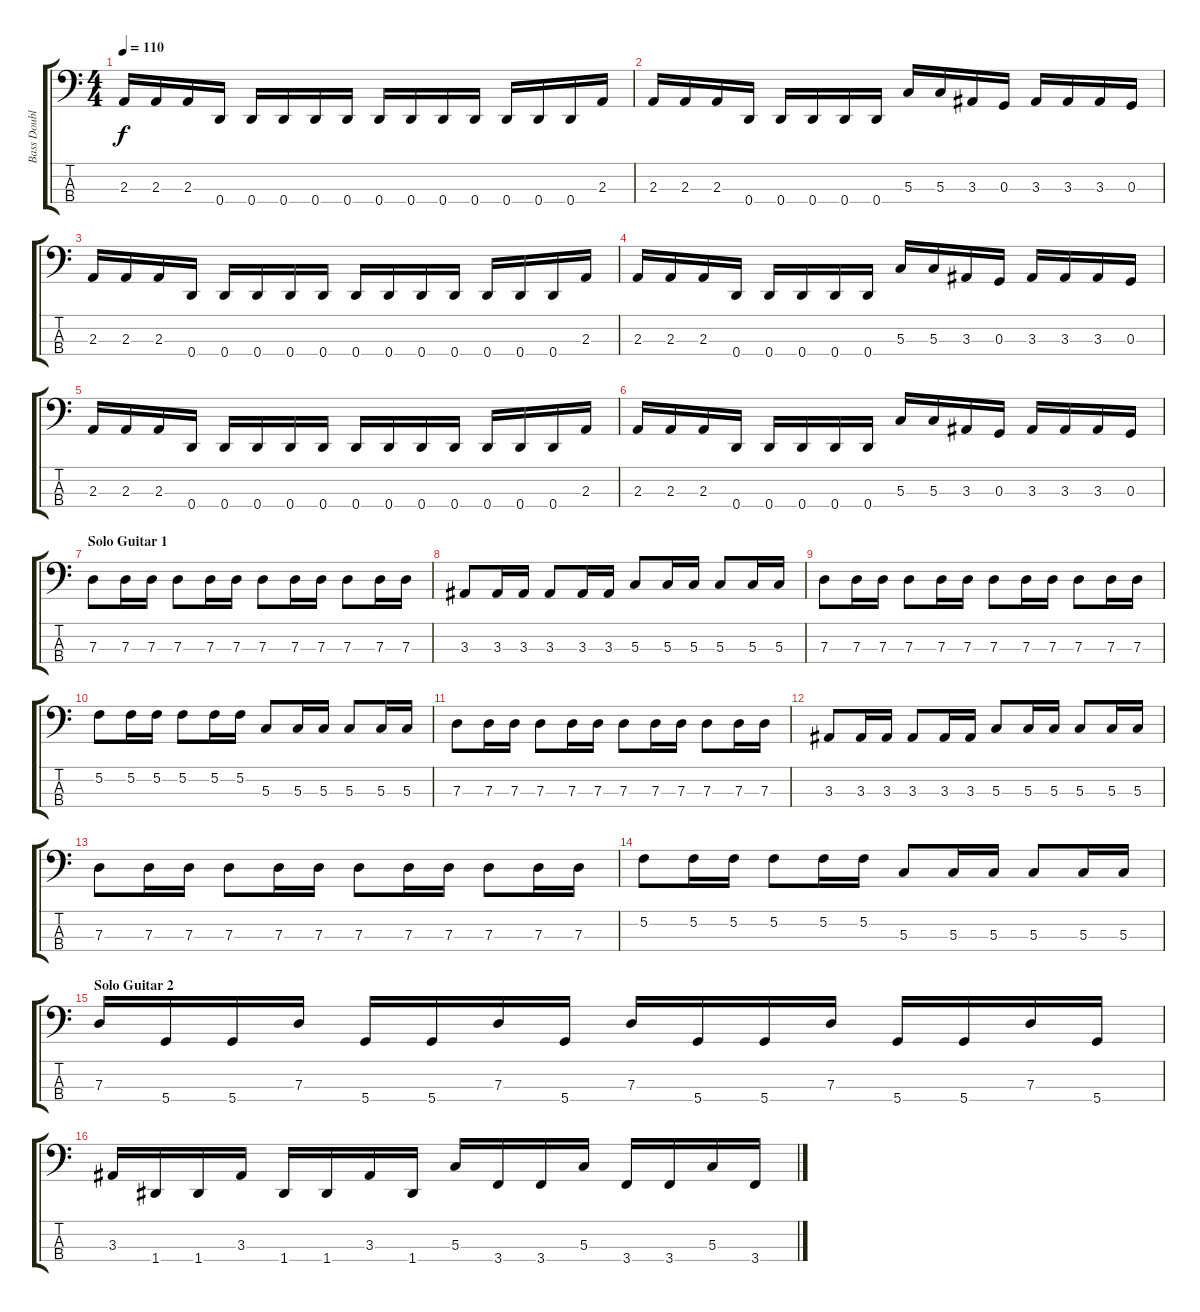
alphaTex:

\track ("Bass Double" "Bass Doubl") {instrument slapbass2}
\staff {score tabs}
\tuning (F2 C2 G1 D1) {hide}
\ts (4 4)
\tempo 110
\clef f4
\ks c
2.3.16{dy f} 2.3.16 2.3.16 0.4.16 0.4.16 0.4.16 0.4.16 0.4.16 0.4.16 0.4.16 0.4.16 0.4.16 0.4.16 0.4.16 0.4.16 2.3.16 |
2.3.16 2.3.16 2.3.16 0.4.16 0.4.16 0.4.16 0.4.16 0.4.16 5.3.16 5.3.16 3.3.16 0.3.16 3.3.16 3.3.16 3.3.16 0.3.16 |
2.3.16 2.3.16 2.3.16 0.4.16 0.4.16 0.4.16 0.4.16 0.4.16 0.4.16 0.4.16 0.4.16 0.4.16 0.4.16 0.4.16 0.4.16 2.3.16 |
2.3.16 2.3.16 2.3.16 0.4.16 0.4.16 0.4.16 0.4.16 0.4.16 5.3.16 5.3.16 3.3.16 0.3.16 3.3.16 3.3.16 3.3.16 0.3.16 |
2.3.16 2.3.16 2.3.16 0.4.16 0.4.16 0.4.16 0.4.16 0.4.16 0.4.16 0.4.16 0.4.16 0.4.16 0.4.16 0.4.16 0.4.16 2.3.16 |
2.3.16 2.3.16 2.3.16 0.4.16 0.4.16 0.4.16 0.4.16 0.4.16 5.3.16 5.3.16 3.3.16 0.3.16 3.3.16 3.3.16 3.3.16 0.3.16 |
\section ("" "Solo Guitar 1")
7.3.8 7.3.16 7.3.16 7.3.8 7.3.16 7.3.16 7.3.8 7.3.16 7.3.16 7.3.8 7.3.16 7.3.16 |
3.3.8 3.3.16 3.3.16 3.3.8 3.3.16 3.3.16 5.3.8 5.3.16 5.3.16 5.3.8 5.3.16 5.3.16 |
7.3.8 7.3.16 7.3.16 7.3.8 7.3.16 7.3.16 7.3.8 7.3.16 7.3.16 7.3.8 7.3.16 7.3.16 |
5.2.8 5.2.16 5.2.16 5.2.8 5.2.16 5.2.16 5.3.8 5.3.16 5.3.16 5.3.8 5.3.16 5.3.16 |
7.3.8 7.3.16 7.3.16 7.3.8 7.3.16 7.3.16 7.3.8 7.3.16 7.3.16 7.3.8 7.3.16 7.3.16 |
3.3.8 3.3.16 3.3.16 3.3.8 3.3.16 3.3.16 5.3.8 5.3.16 5.3.16 5.3.8 5.3.16 5.3.16 |
7.3.8 7.3.16 7.3.16 7.3.8 7.3.16 7.3.16 7.3.8 7.3.16 7.3.16 7.3.8 7.3.16 7.3.16 |
5.2.8 5.2.16 5.2.16 5.2.8 5.2.16 5.2.16 5.3.8 5.3.16 5.3.16 5.3.8 5.3.16 5.3.16 |
\section ("" "Solo Guitar 2")
7.3.16 5.4.16 5.4.16 7.3.16 5.4.16 5.4.16 7.3.16 5.4.16 7.3.16 5.4.16 5.4.16 7.3.16 5.4.16 5.4.16 7.3.16 5.4.16 |
3.3.16 1.4.16 1.4.16 3.3.16 1.4.16 1.4.16 3.3.16 1.4.16 5.3.16 3.4.16 3.4.16 5.3.16 3.4.16 3.4.16 5.3.16 3.4.16
